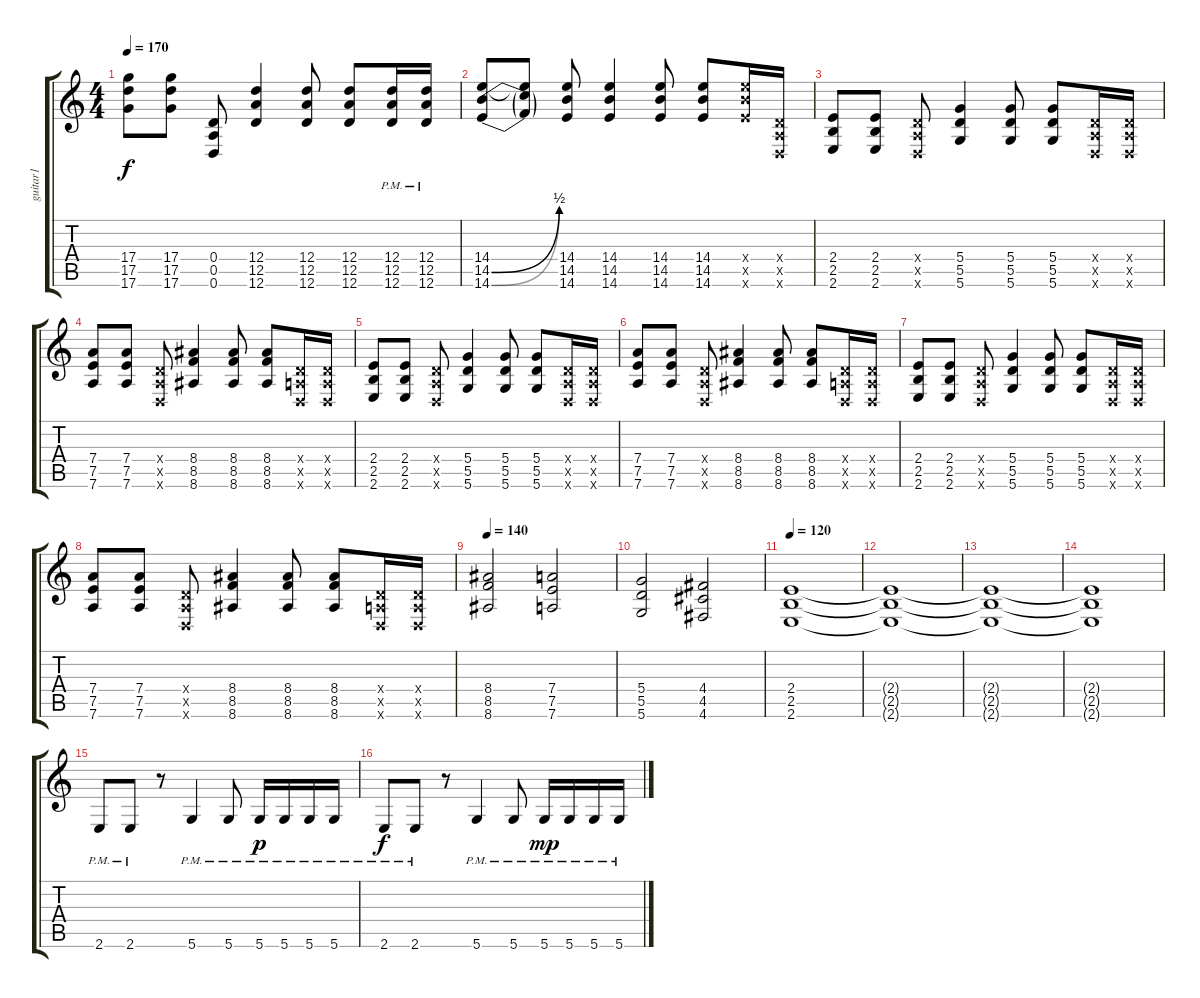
\track ("guitar1" "guitar1") {instrument overdrivenguitar}
\staff {score tabs}
\tuning (E4 B3 G3 D3 A2 D2) {hide}
\ts (4 4)
\tempo 170
\clef g2
\ks c
(17.4 17.5 17.6).8{dy f} (17.4 17.5 17.6).8 (0.4 0.5 0.6).8 (12.4 12.5 12.6).4 (12.4 12.5 12.6).8 (12.4 12.5 12.6).8 (12.4{pm} 12.5{pm} 12.6{pm}).16 (12.4{pm} 12.5{pm} 12.6{pm}).16 |
(14.4 14.5{be (bend 0 0 60 2)} 14.6{be (bend 0 0 60 2)}).8 (14.4{t} 14.5{t} 14.6{t}).8 (14.4 14.5 14.6).8 (14.4 14.5 14.6).4 (14.4 14.5 14.6).8 (14.4 14.5 14.6).8 (14.4{x} 14.5{x} 14.6{x}).16 (0.4{x} 0.5{x} 0.6{x}).16 |
(2.4 2.5 2.6).8 (2.4 2.5 2.6).8 (0.4{x} 0.5{x} 0.6{x}).8 (5.4 5.5 5.6).4 (5.4 5.5 5.6).8 (5.4 5.5 5.6).8 (0.4{x} 0.5{x} 0.6{x}).16 (0.4{x} 0.5{x} 0.6{x}).16 |
(7.4 7.5 7.6).8 (7.4 7.5 7.6).8 (0.4{x} 0.5{x} 0.6{x}).8 (8.4 8.5 8.6).4 (8.4 8.5 8.6).8 (8.4 8.5 8.6).8 (0.4{x} 0.5{x} 0.6{x}).16 (0.4{x} 0.5{x} 0.6{x}).16 |
(2.4 2.5 2.6).8 (2.4 2.5 2.6).8 (0.4{x} 0.5{x} 0.6{x}).8 (5.4 5.5 5.6).4 (5.4 5.5 5.6).8 (5.4 5.5 5.6).8 (0.4{x} 0.5{x} 0.6{x}).16 (0.4{x} 0.5{x} 0.6{x}).16 |
(7.4 7.5 7.6).8 (7.4 7.5 7.6).8 (0.4{x} 0.5{x} 0.6{x}).8 (8.4 8.5 8.6).4 (8.4 8.5 8.6).8 (8.4 8.5 8.6).8 (0.4{x} 0.5{x} 0.6{x}).16 (0.4{x} 0.5{x} 0.6{x}).16 |
(2.4 2.5 2.6).8 (2.4 2.5 2.6).8 (0.4{x} 0.5{x} 0.6{x}).8 (5.4 5.5 5.6).4 (5.4 5.5 5.6).8 (5.4 5.5 5.6).8 (0.4{x} 0.5{x} 0.6{x}).16 (0.4{x} 0.5{x} 0.6{x}).16 |
(7.4 7.5 7.6).8 (7.4 7.5 7.6).8 (0.4{x} 0.5{x} 0.6{x}).8 (8.4 8.5 8.6).4 (8.4 8.5 8.6).8 (8.4 8.5 8.6).8 (0.4{x} 0.5{x} 0.6{x}).16 (0.4{x} 0.5{x} 0.6{x}).16 |
\tempo 140
(8.4 8.5 8.6).2 (7.4 7.5 7.6).2 |
(5.4 5.5 5.6).2 (4.4 4.5 4.6).2 |
\tempo 120
(2.4 2.5 2.6).1 |
(2.4{t} 2.5{t} 2.6{t}).1 |
(2.4{t} 2.5{t} 2.6{t}).1 |
(2.4{t} 2.5{t} 2.6{t}).1 |
2.6{pm}.8 2.6{pm}.8 r.8 5.6{pm}.4 5.6{pm}.8 5.6{pm}.16{dy p} 5.6{pm}.16 5.6{pm}.16 5.6{pm}.16 |
2.6{pm}.8{dy f} 2.6{pm}.8 r.8 5.6{pm}.4 5.6{pm}.8 5.6{pm}.16{dy mp} 5.6{pm}.16 5.6{pm}.16 5.6{pm}.16
